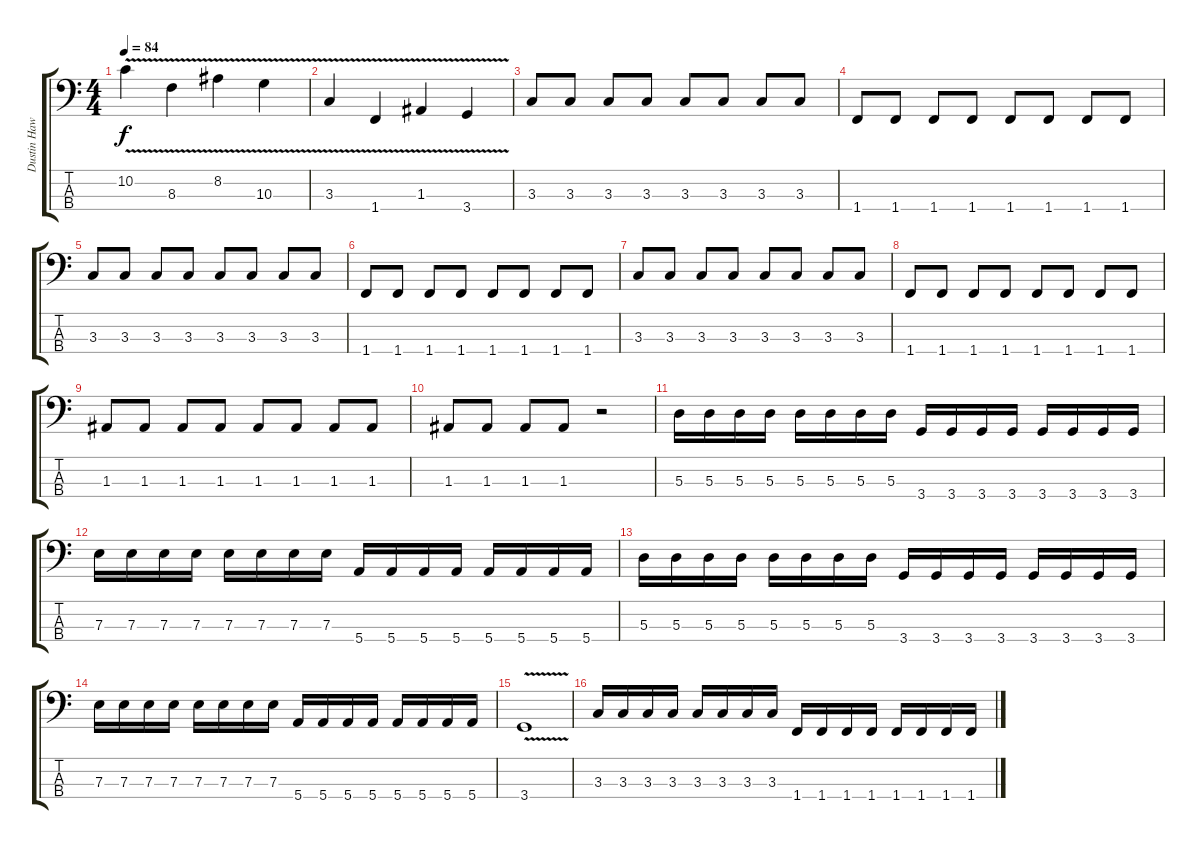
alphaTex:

\track ("Dustin Hawthorne" "Dustin Haw") {instrument electricbassfinger}
\staff {score tabs}
\tuning (G2 D2 A1 E1) {hide}
\ts (4 4)
\tempo 84
\clef f4
\ks c
10.2{v}.4{dy f instrument electricbassfinger} 8.3{v}.4 8.2{v}.4 10.3{v}.4 |
3.3{v}.4 1.4{v}.4 1.3{v}.4 3.4{v}.4 |
3.3.8 3.3.8 3.3.8 3.3.8 3.3.8 3.3.8 3.3.8 3.3.8 |
1.4.8 1.4.8 1.4.8 1.4.8 1.4.8 1.4.8 1.4.8 1.4.8 |
3.3.8 3.3.8 3.3.8 3.3.8 3.3.8 3.3.8 3.3.8 3.3.8 |
1.4.8 1.4.8 1.4.8 1.4.8 1.4.8 1.4.8 1.4.8 1.4.8 |
3.3.8 3.3.8 3.3.8 3.3.8 3.3.8 3.3.8 3.3.8 3.3.8 |
1.4.8 1.4.8 1.4.8 1.4.8 1.4.8 1.4.8 1.4.8 1.4.8 |
1.3.8 1.3.8 1.3.8 1.3.8 1.3.8 1.3.8 1.3.8 1.3.8 |
1.3.8 1.3.8 1.3.8 1.3.8 r.2 |
5.3.16 5.3.16 5.3.16 5.3.16 5.3.16 5.3.16 5.3.16 5.3.16 3.4.16 3.4.16 3.4.16 3.4.16 3.4.16 3.4.16 3.4.16 3.4.16 |
7.3.16 7.3.16 7.3.16 7.3.16 7.3.16 7.3.16 7.3.16 7.3.16 5.4.16 5.4.16 5.4.16 5.4.16 5.4.16 5.4.16 5.4.16 5.4.16 |
5.3.16 5.3.16 5.3.16 5.3.16 5.3.16 5.3.16 5.3.16 5.3.16 3.4.16 3.4.16 3.4.16 3.4.16 3.4.16 3.4.16 3.4.16 3.4.16 |
7.3.16 7.3.16 7.3.16 7.3.16 7.3.16 7.3.16 7.3.16 7.3.16 5.4.16 5.4.16 5.4.16 5.4.16 5.4.16 5.4.16 5.4.16 5.4.16 |
3.4{v}.1 |
3.3.16 3.3.16 3.3.16 3.3.16 3.3.16 3.3.16 3.3.16 3.3.16 1.4.16 1.4.16 1.4.16 1.4.16 1.4.16 1.4.16 1.4.16 1.4.16
